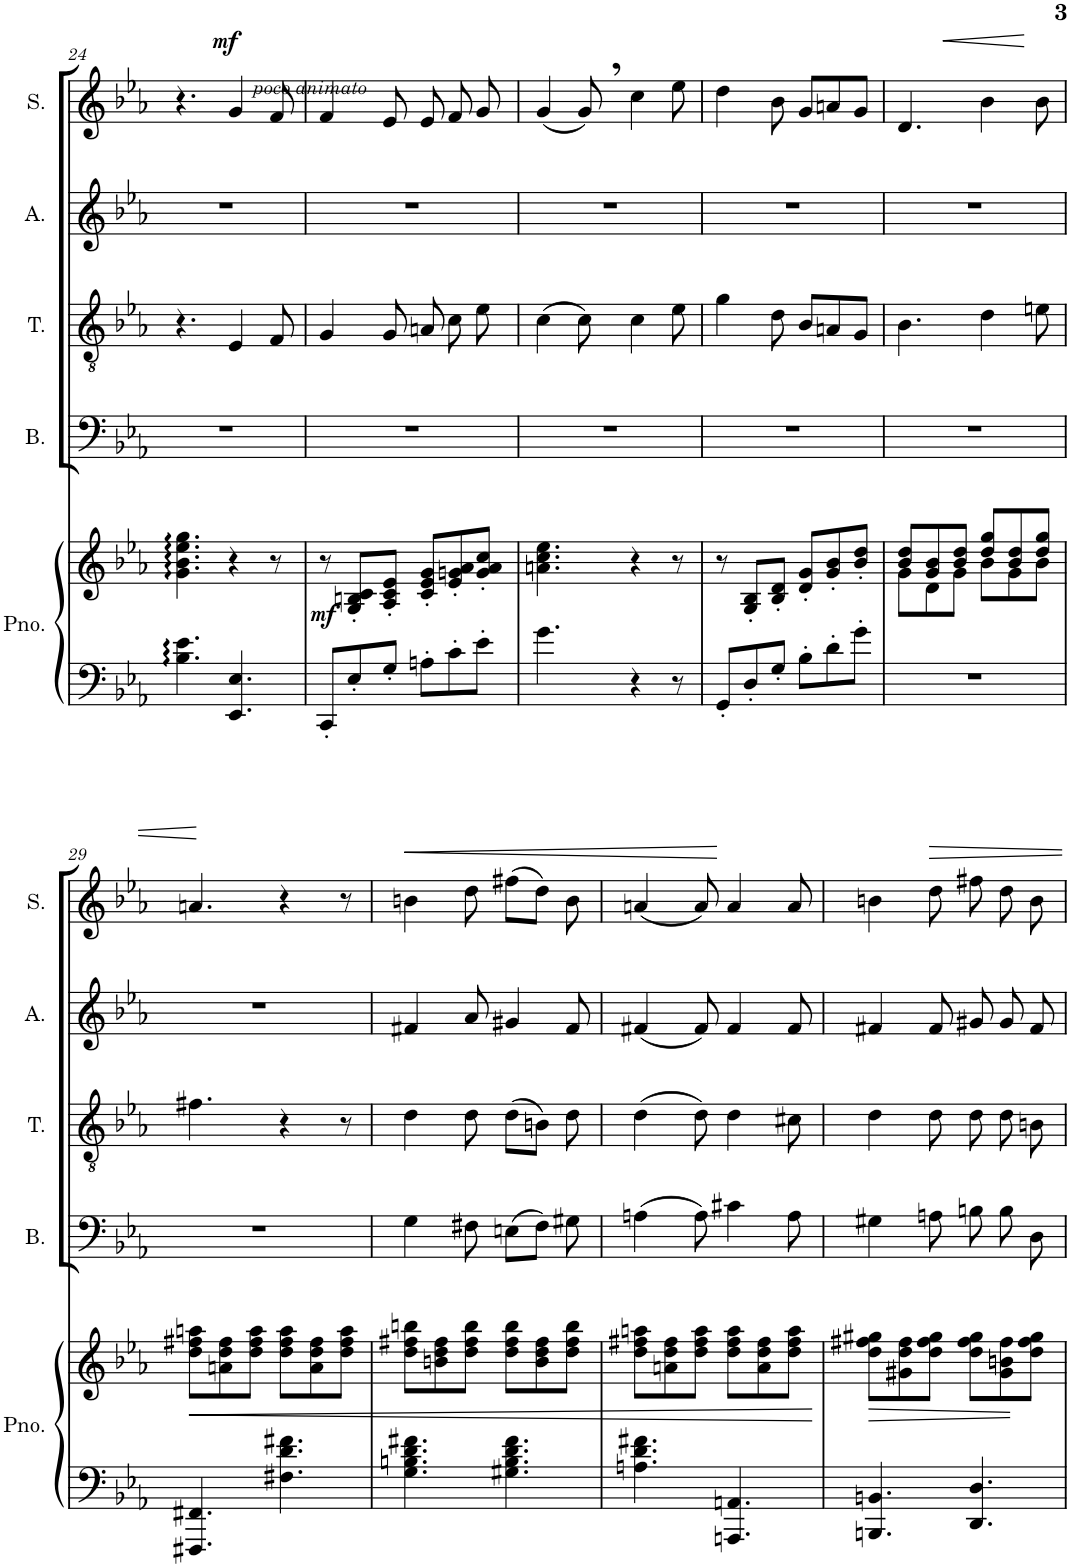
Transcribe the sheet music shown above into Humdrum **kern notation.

**kern	**kern	**dynam	**kern	**kern	**kern	**kern	**dynam
*part5	*part5	*part5	*part4	*part3	*part2	*part1	*part1
*staff6	*staff5	*staff5/6	*staff4	*staff3	*staff2	*staff1	*staff1
*I"Piano	*	*	*I"Bass	*I"Tenor	*I"Alto	*I"Soprano	*
*I'Pno.	*	*	*I'B.	*I'T.	*I'A.	*I'S.	*
!!LO:PB:g=z
*clefF4	*clefG2	*	*clefF4	*clefGv2	*clefG2	*clefG2	*
*k[b-e-a-]	*k[b-e-a-]	*	*k[b-e-a-]	*k[b-e-a-]	*k[b-e-a-]	*k[b-e-a-]	*
*M6/8	*M6/8	*	*M6/8	*M6/8	*M6/8	*M6/8	*
=24	=24	=24	=24	=24	=24	=24	=24
4.B-\ 4.e-\	4.g\ 4.b-\ 4.ee-\ 4.gg\	.	2.r	4.r	2.r	4.r	.
!	!	!	!	!	!	!LO:TX:b:i:t=poco animato	!
!	!	!	!	!	!	!	!LO:DY:a
4.EE-/ 4.E-/	4r	.	.	4E-/	.	4g/	mf
.	8r	.	.	8F/	.	8f/	.
=25	=25	=25	=25	=25	=25	=25	=25
!	!	!LO:DY:b	!	!	!	!	!
8CC'/L	8r	mf	2.r	4G/	2.r	4f/	.
8E-'/	8G/' 8Bn/' 8c/'L	.	.	.	.	.	.
8G'/J	8A-/' 8c/' 8e-/'J	.	.	8G/	.	8e-/	.
8An'\L	8c/' 8e-/' 8g/'L	.	.	8An/	.	8e-/	.
8c'\	8e-/' 8gn/' 8a-/'	.	.	8c\	.	8f/	.
8e-'\J	8g/' 8a-/' 8cc/'J	.	.	8e-\	.	8g/	.
=26	=26	=26	=26	=26	=26	=26	=26
4.g\	4.an\ 4.cc\ 4.ee-\	.	2.r	(4c\	2.r	(4g/	.
.	.	.	.	8c\)	.	8g,/)	.
4r	4r	.	.	4c\	.	4cc\	.
8r	8r	.	.	8e-\	.	8ee-\	.
=27	=27	=27	=27	=27	=27	=27	=27
8GG'/L	8r	.	2.r	4g\	2.r	4dd\	.
8D'/	8G/' 8B-/'L	.	.	.	.	.	.
8G'/J	8B-/' 8d/'J	.	.	8d\	.	8b-\	.
8B-'\L	8d/' 8g/'L	.	.	8B-/L	.	8g/L	.
8d'\	8g/' 8b-/'	.	.	8An/	.	8an/	.
8g'\J	8b-/' 8dd/'J	.	.	8G/J	.	8g/J	.
=28	=28	=28	=28	=28	=28	=28	=28
*	*^	*	*	*	*	*	*
2.r	8b-/ 8dd/L	8g\L	.	2.r	4.B-\	2.r	4.d/	.
.	8g/ 8b-/	8d\	.	.	.	.	.	.
.	8b-/ 8dd/J	8g\J	.	.	.	.	.	.
!	!	!	!	!	!	!	!	!LO:HP:b
.	8dd/ 8gg/L	8b-\L	.	.	4d\	.	4b-\	<
.	8b-/ 8dd/	8g\	.	.	.	.	.	.
.	8dd/ 8gg/J	8b-\J	.	.	8en\	.	8b-\	.
!!LO:LB:g=z
=29	=29	=29	=29	=29	=29	=29	=29	=29
!	!	!	!LO:HP:b	!	!	!	!	!
*	*v	*v	*	*	*	*	*	*
4.FFF#X/ 4.FF#X/	8dd\ 8ff#X\ 8aan\L	<	2.r	4.f#X\	2.r	4.an/	.
.	8an\ 8dd\ 8ff#\	.	.	.	.	.	.
.	8dd\ 8ff#\ 8aa\J	.	.	.	.	.	.
4.F#X\ 4.d\ 4.f#X\	8dd\ 8ff#\ 8aa\L	.	.	4r	.	4r	[
.	8a\ 8dd\ 8ff#\	.	.	.	.	.	.
.	8dd\ 8ff#\ 8aa\J	.	.	8r	.	8r	.
=30	=30	=30	=30	=30	=30	=30	=30
!	!	!	!	!	!	!	!LO:HP:b
4.G\ 4.Bn\ 4.d\ 4.f#X\	8dd\ 8ff#X\ 8bbn\L	.	4G\	4d\	4f#X/	4bn\	<
.	8bn\ 8dd\ 8ff#\	.	.	.	.	.	.
.	8dd\ 8ff#\ 8bb\J	.	8F#X\	8d\	8a-/	8dd\	.
4.G#X\ 4.B\ 4.d\ 4.f#\	8dd\ 8ff#\ 8bb\L	.	(8En\L	(8d\L	4g#X/	(8ff#X\L	.
.	8b\ 8dd\ 8ff#\	.	8F#\J)	8Bn\J)	.	8dd\J)	.
.	8dd\ 8ff#\ 8bb\J	.	8G#X\	8d\	8f#/	8b\	.
=31	=31	=31	=31	=31	=31	=31	=31
4.An\ 4.d\ 4.f#X\	8dd\ 8ff#X\ 8aan\L	.	(4An\	(4d\	(4f#X/	(4an/	.
.	8an\ 8dd\ 8ff#\	.	.	.	.	.	.
.	8dd\ 8ff#\ 8aa\J	.	8A\)	8d\)	8f#/)	8a/)	.
4.AAAn/ 4.AAn/	8dd\ 8ff#\ 8aa\L	.	4c#X\	4d\	4f#/	4a/	[
.	8a\ 8dd\ 8ff#\	.	.	.	.	.	.
.	8dd\ 8ff#\ 8aa\J	.	8A\	8c#X\	8f#/	8a/	.
.	.	[	.	.	.	.	.
=32	=32	=32	=32	=32	=32	=32	=32
4.BBBn/ 4.BBn/	8dd\ 8ff#X\ 8gg#X\L	.	4G#X\	4d\	4f#X/	4bn\	.
.	8g#X\ 8dd\ 8ff#\	.	.	.	.	.	.
.	8dd\ 8ff#\ 8gg#\J	.	8An\	8d\	8f#/	8dd\	.
4.DD/ 4.D/	8dd\ 8ff#\ 8gg#\L	.	8Bn\	8d\	8g#X/L	8ff#X\	.
.	8g#\ 8bn\ 8ff#\	.	8B\	8d\	8g#/	8dd\	.
.	8dd\ 8ff#\ 8gg#\J	.	8D\	8Bn\	8f#/J	8b\	.
=	=	=	=	=	=	=	=
*-	*-	*-	*-	*-	*-	*-	*-
